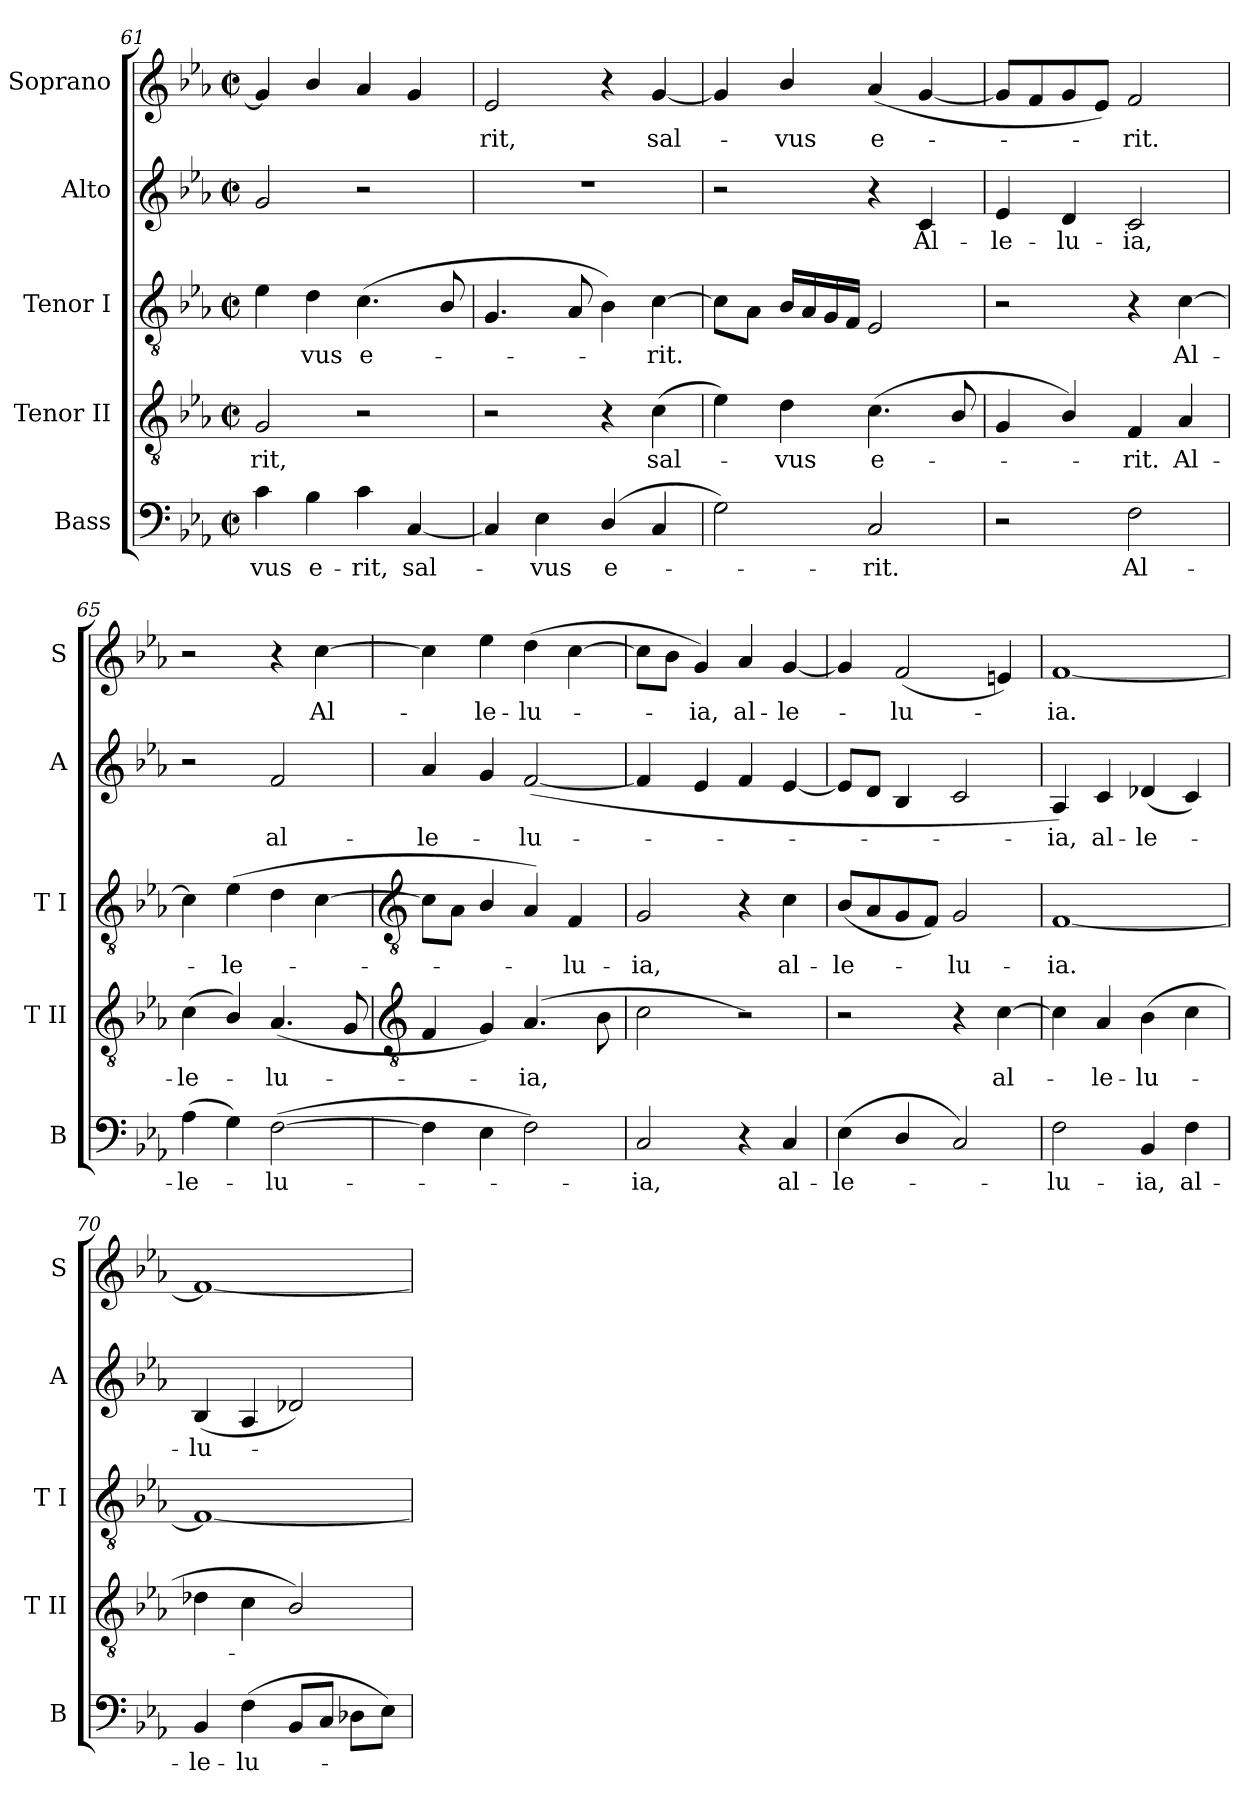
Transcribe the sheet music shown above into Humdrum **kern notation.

**kern	**text	**kern	**text	**kern	**text	**kern	**text	**kern	**text
*part5	*part5	*part4	*part4	*part3	*part3	*part2	*part2	*part1	*part1
*staff5	*staff5	*staff4	*staff4	*staff3	*staff3	*staff2	*staff2	*staff1	*staff1
*I"Bass	*	*I"Tenor II	*	*I"Tenor I	*	*I"Alto	*	*I"Soprano	*
*I'B	*	*I'T II	*	*I'T I	*	*I'A	*	*I'S	*
!!LO:LB:g=z
*clefF4	*	*clefGv2	*	*clefGv2	*	*clefG2	*	*clefG2	*
*k[b-e-a-]	*	*k[b-e-a-]	*	*k[b-e-a-]	*	*k[b-e-a-]	*	*k[b-e-a-]	*
*E-:	*	*E-:	*	*E-:	*	*E-:	*	*E-:	*
*M2/2	*	*M2/2	*	*M2/2	*	*M2/2	*	*M2/2	*
*met(c|)	*	*met(c|)	*	*met(c|)	*	*met(c|)	*	*met(c|)	*
=61	=61	=61	=61	=61	=61	=61	=61	=61	=61
!	!LO:LY:b	!	!LO:LY:b	!	!	!	!	!	!
4c	-vus	2G	rit,	4e-	.	2g	.	4g]	.
!	!LO:LY:b	!	!	!	!LO:LY:b	!	!	!	!
4B-	e-	.	.	4d	vus	.	.	4b-/	.
!	!LO:LY:b	!	!	!	!LO:LY:b	!	!	!	!
4c	-rit,	2r	.	(>4.c	e-	2r	.	4a-	.
!	!LO:LY:b	!	!	!	!	!	!	!	!
[4C	sal-	.	.	.	.	.	.	4g	.
.	.	.	.	8B-/	.	.	.	.	.
=62	=62	=62	=62	=62	=62	=62	=62	=62	=62
!	!	!	!	!	!	!	!	!	!LO:LY:b
4C]	.	2r	.	4.G	.	1r	.	2e-	rit,
!	!LO:LY:b	!	!	!	!	!	!	!	!
4E-	vus	.	.	.	.	.	.	.	.
.	.	.	.	8A-	.	.	.	.	.
!	!LO:LY:b	!	!	!	!	!	!	!	!
(<4D/	e-	4r	.	4B-)	.	.	.	4r	.
!	!	!	!LO:LY:b	!	!LO:LY:b	!	!	!	!LO:LY:b
4C	.	(>4c	sal-	[4c	rit.	.	.	[4g	sal-
=63	=63	=63	=63	=63	=63	=63	=63	=63	=63
2G)	.	4e-)	.	8cL]	.	2r	.	4g]	.
.	.	.	.	8A-J	.	.	.	.	.
!	!	!	!LO:LY:b	!	!	!	!	!	!LO:LY:b
.	.	4d	vus	16B-LL	.	.	.	4b-/	vus
.	.	.	.	16A-	.	.	.	.	.
.	.	.	.	16G	.	.	.	.	.
.	.	.	.	16FJJ	.	.	.	.	.
!	!LO:LY:b	!	!LO:LY:b	!	!	!	!	!	!LO:LY:b
2C	rit.	(<4.c	e-	2E-	.	4r	.	(<4a-	e-
!	!	!	!	!	!	!	!LO:LY:b	!	!
.	.	.	.	.	.	4c	Al-	[4g	.
.	.	8B-/	.	.	.	.	.	.	.
=64	=64	=64	=64	=64	=64	=64	=64	=64	=64
!	!	!	!	!	!	!	!LO:LY:b	!	!
2r	.	4G	.	2r	.	4e-	-le-	8gL]	.
.	.	.	.	.	.	.	.	8f	.
!	!	!	!	!	!	!	!LO:LY:b	!	!
.	.	4B-/)	.	.	.	4d	-lu-	8g	.
.	.	.	.	.	.	.	.	8e-J)	.
!	!LO:LY:b	!	!LO:LY:b	!	!	!	!LO:LY:b	!	!LO:LY:b
2F	Al-	4F	rit.	4r	.	2c	-ia,	2f	rit.
!	!	!	!LO:LY:b	!	!LO:LY:b	!	!	!	!
.	.	4A-	Al-	[4c	Al-	.	.	.	.
=65	=65	=65	=65	=65	=65	=65	=65	=65	=65
!	!LO:LY:b	!	!LO:LY:b	!	!	!	!	!	!
(>4A-	-le-	(<4c	-le-	4c]	.	2r	.	2r	.
!	!	!	!	!	!LO:LY:b	!	!	!	!
4G)	.	4B-/)	.	(>4e-	le-	.	.	.	.
!	!LO:LY:b	!	!LO:LY:b	!	!	!	!LO:LY:b	!	!
(>[2F	lu-	(<4.A-	lu-	4d	.	2f	al-	4r	.
!	!	!	!	!	!	!	!	!	!LO:LY:b
.	.	.	.	[4c	.	.	.	[4cc	Al-
.	.	8G	.	.	.	.	.	.	.
!!LO:LB:g=z
=66	=66	=66	=66	=66	=66	=66	=66	=66	=66
*	*	*clefGv2	*	*clefGv2	*	*	*	*	*
!	!	!	!	!	!	!	!LO:LY:b	!	!
4F]	.	4F	.	8cL]	.	4a-	-le-	4cc]	.
.	.	.	.	8A-J	.	.	.	.	.
!	!	!	!	!	!	!	!	!	!LO:LY:b
4E-	.	4G)	.	4B-/	.	4g	.	4ee-	le-
!	!	!	!LO:LY:b	!	!	!	!LO:LY:b	!	!LO:LY:b
2F)	.	(>4.A-	ia,	4A-)	.	(<[2f	lu-	(>4dd	-lu-
!	!	!	!	!	!LO:LY:b	!	!	!	!
.	.	.	.	4F	lu-	.	.	[4cc	.
.	.	8B-	.	.	.	.	.	.	.
=67	=67	=67	=67	=67	=67	=67	=67	=67	=67
!	!LO:LY:b	!	!	!	!LO:LY:b	!	!	!	!
2C	ia,	2c	.	2G	-ia,	4f]	.	8ccL]	.
.	.	.	.	.	.	.	.	8b-J	.
!	!	!	!	!	!	!	!	!	!LO:LY:b
.	.	.	.	.	.	4e-	.	4g)	ia,
!	!	!	!	!	!	!	!	!	!LO:LY:b
4r	.	2r)	.	4r	.	4f	.	4a-	al-
!	!LO:LY:b	!	!	!	!LO:LY:b	!	!	!	!LO:LY:b
4C	al-	.	.	4c	al-	[4e-	.	[4g	-le-
=68	=68	=68	=68	=68	=68	=68	=68	=68	=68
!	!LO:LY:b	!	!	!	!LO:LY:b	!	!	!	!
(<4E-	-le-	2r	.	(<8B-L	-le-	8e-L]	.	4g]	.
.	.	.	.	8A-	.	8dJ	.	.	.
!	!	!	!	!	!	!	!	!	!LO:LY:b
4D/	.	.	.	8G	.	4B-	.	(<2f	lu-
.	.	.	.	8FJ)	.	.	.	.	.
!	!	!	!	!	!LO:LY:b	!	!	!	!
2C)	.	4r	.	2G	lu-	2c	.	.	.
!	!	!	!LO:LY:b	!	!	!	!	!	!
.	.	[4c	al-	.	.	.	.	4en)	.
=69	=69	=69	=69	=69	=69	=69	=69	=69	=69
!	!LO:LY:b	!	!	!	!LO:LY:b	!	!LO:LY:b	!	!LO:LY:b
2F	lu-	4c]	.	[1F	-ia.	4A-)	ia,	[1f	ia.
!	!	!	!LO:LY:b	!	!	!	!LO:LY:b	!	!
.	.	4A-	le-	.	.	4c	al-	.	.
!	!LO:LY:b	!	!LO:LY:b	!	!	!	!LO:LY:b	!	!
4BB-	-ia,	(>4B-	-lu-	.	.	(<4d-X	-le-	.	.
!	!LO:LY:b	!	!	!	!	!	!	!	!
4F	al-	4c	.	.	.	4c)	.	.	.
=70	=70	=70	=70	=70	=70	=70	=70	=70	=70
!	!LO:LY:b	!	!	!	!	!	!LO:LY:b	!	!
4BB-	-le-	4d-X	.	1F_	.	(<4B-	lu-	1f_	.
!	!LO:LY:b	!	!	!	!	!	!	!	!
(>4F	-lu-	4c	.	.	.	4A-	.	.	.
8BB-L	.	2B-/)	.	.	.	2d-X)	.	.	.
8CJ	.	.	.	.	.	.	.	.	.
8D-XL	.	.	.	.	.	.	.	.	.
8E-J)	.	.	.	.	.	.	.	.	.
=	=	=	=	=	=	=	=	=	=
*-	*-	*-	*-	*-	*-	*-	*-	*-	*-
